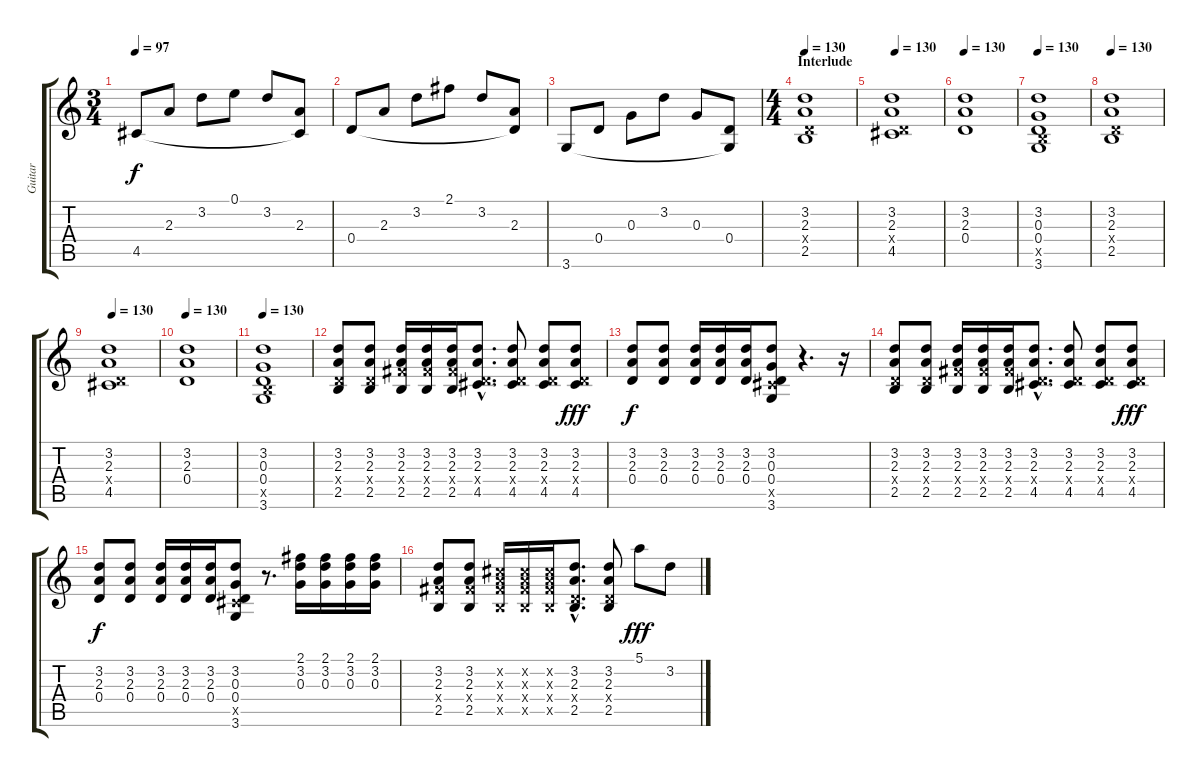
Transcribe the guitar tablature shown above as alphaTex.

\track ("Guitar" "Guitar") {instrument electricguitarclean}
\staff {score tabs}
\tuning (E4 B3 G3 D3 A2 E2) {hide}
\ts (3 4)
\tempo 97
\clef g2
\ks c
4.5.8{dy f} 2.3.8 3.2.8 0.1.8 3.2.8 (2.3 4.5{t}).8 |
0.4.8 2.3.8 3.2.8 2.1.8 3.2.8 (2.3 0.4{t}).8 |
3.6.8 0.4.8 0.3.8 3.2.8 0.3.8 (0.4 3.6{t}).8 |
\ts (4 4)
\section ("" "Interlude")
\tempo 130
(3.2 2.3 0.4{x} 2.5).1 |
\tempo 130
(3.2 2.3 0.4{x} 4.5).1 |
\tempo 130
(3.2 2.3 0.4).1 |
\tempo 130
(3.2 0.3 0.4 2.5{x} 3.6).1 |
\tempo 130
(3.2 2.3 0.4{x} 2.5).1 |
\tempo 130
(3.2 2.3 0.4{x} 4.5).1 |
\tempo 130
(3.2 2.3 0.4).1 |
\tempo 130
(3.2 0.3 0.4 2.5{x} 3.6).1 |
(3.2 2.3 0.4{x} 2.5).8 (3.2 2.3 0.4{x} 2.5).8 (3.2 2.3 4.4{x} 2.5).16 (3.2 2.3 4.4{x} 2.5).16 (3.2 2.3 4.4{x} 2.5).16 (3.2{hac} 2.3{hac} 0.4{hac x} 4.5{hac}).8{d} (3.2 2.3 0.4{x} 4.5).8 (3.2 2.3 0.4{x} 4.5).8 (3.2 2.3 0.4{x} 4.5).8{dy fff} |
(3.2 2.3 0.4).8{dy f} (3.2 2.3 0.4).8 (3.2 2.3 0.4).16 (3.2 2.3 0.4).16 (3.2 2.3 0.4).16 (3.2 0.3 0.4 4.5{x} 3.6).8 r.4{d} r.16 |
(3.2 2.3 0.4{x} 2.5).8 (3.2 2.3 0.4{x} 2.5).8 (3.2 2.3 4.4{x} 2.5).16 (3.2 2.3 4.4{x} 2.5).16 (3.2 2.3 4.4{x} 2.5).16 (3.2{hac} 2.3{hac} 0.4{hac x} 4.5{hac}).8{d} (3.2 2.3 0.4{x} 4.5).8 (3.2 2.3 0.4{x} 4.5).8 (3.2 2.3 0.4{x} 4.5).8{dy fff} |
(3.2 2.3 0.4).8{dy f} (3.2 2.3 0.4).8 (3.2 2.3 0.4).16 (3.2 2.3 0.4).16 (3.2 2.3 0.4).16 (3.2 0.3 0.4 4.5{x} 3.6).8 r.8{d} (2.1 3.2 0.3).16 (2.1 3.2 0.3).16 (2.1 3.2 0.3).16 (2.1 3.2 0.3).16 |
(3.2 2.3 4.4{x} 2.5).8 (3.2 2.3 4.4{x} 2.5).8 (2.2{x} 2.3{x} 4.4{x} 2.5{x}).16 (2.2{x} 2.3{x} 4.4{x} 2.5{x}).16 (2.2{x} 2.3{x} 4.4{x} 2.5{x}).16 (3.2{hac} 2.3{hac} 0.4{hac x} 2.5{hac}).8{d} (3.2 2.3 0.4{x} 2.5).8 5.1.8{dy fff} 3.2.8
